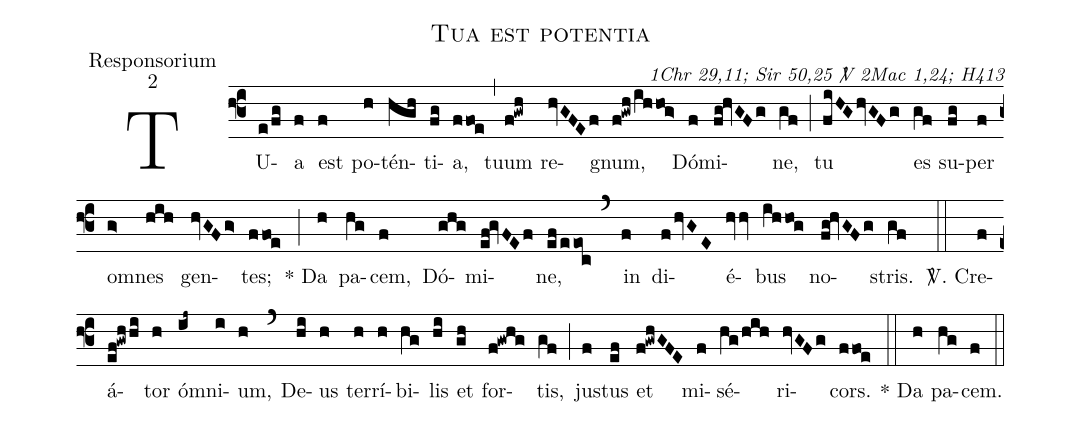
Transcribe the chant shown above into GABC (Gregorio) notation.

name:Tua est potentia;
office-part:Responsorium;
mode:2;
commentary:1Chr 29,11; Sir 50,25 \GreSpecial{V/} 2Mac 1,24; H413;
%%
(f3)TU(e/fg)a(f) est(f) po(h)tén(hgh)ti(fg)a,(ffoe) (,) tuum(f!gwh) re(hvGFEf)gnum,(f!gwh/ihhog>) Dó(f)mi(fg@hvGFg)ne,(gf) (;)
tu(fiHGhvGFg) es(gf) su(fg)per(f) om(g>)nes(hih) gen(hvGFg>)tes;(ffoe) (;)
<sp>*</sp>
Da(h) pa(hg)cem,(f) Dó(ghg)mi(ef@gvFEf)ne,(ef/eeoc) (`) in(f) di(f/hvGE)é(hvv)bus(ihhog) no(fg@hvGFg)stris.(gf) (::)

<sp>V/</sp>.
Cre(f)á(ef!gwh/hi)tor(h) óm(ij~)ni(i)um,(h) (`) De(hi)us(h) ter(h)rí(h)bi(hg)lis(hi) et(gh) for(f!gwhg)tis,(gf) (;)
ju(f)stus(ef) et(f!gwhGFE) mi(f)sé(hg/hih)ri(hvGFg)cors.(ffoe) (::)

<sp>*</sp> Da(h) pa(hg)cem.(f) (::)
